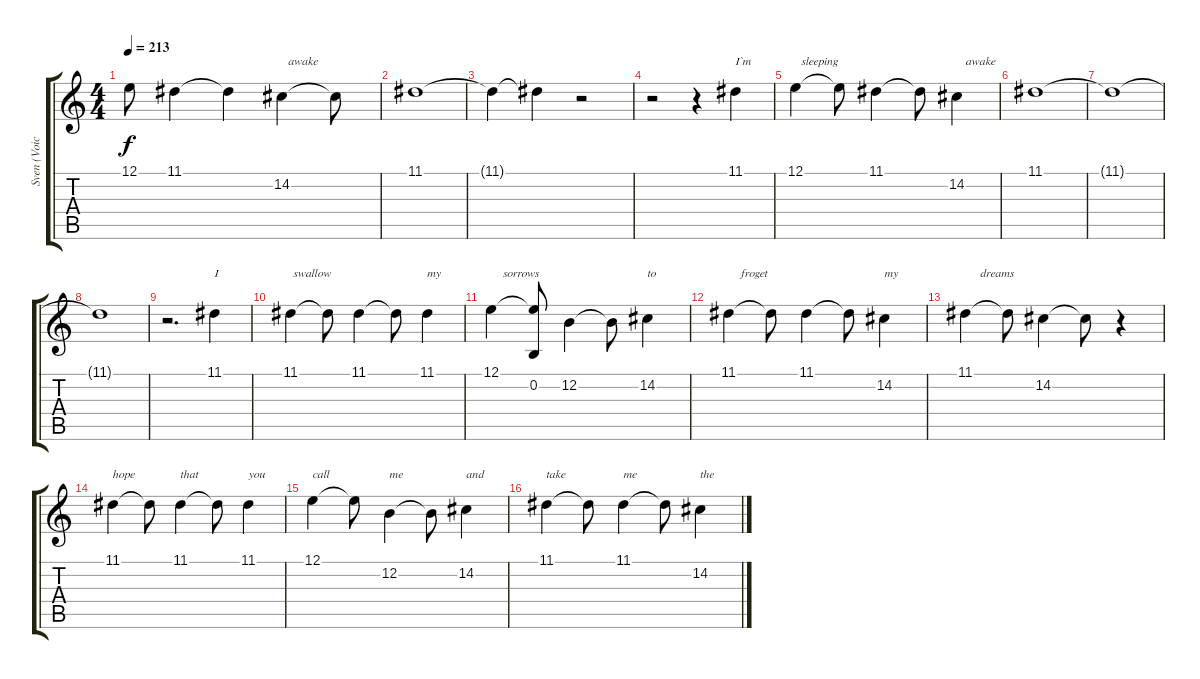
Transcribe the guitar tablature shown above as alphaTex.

\track ("Sven (Voice)" "Sven (Voic") {instrument lead2sawtooth}
\staff {score tabs}
\tuning (E4 B3 G3 D3 A2 E2) {hide}
\ts (4 4)
\tempo 213
\clef g2
\ks c
12.1{t}.8{dy f} 11.1.4 11.1{t}.4{txt "                    awake"} 14.2.4 14.2{t}.8 |
11.1.1 |
11.1{t}.4 11.1{t}.4 r.2 |
r.2 r.4 11.1.4{txt "I`m"} |
12.1.4{txt "  sleeping "} 12.1{t}.8 11.1.4 11.1{t}.8 14.2.4{txt "   awake"} |
11.1.1 |
11.1{t}.1 |
11.1{t}.1 |
r.2{d} 11.1.4{txt "I"} |
11.1.4{txt " swallow"} 11.1{t}.8 11.1.4 11.1{t}.8 11.1.4{txt "my"} |
12.1.4{txt "    sorrows"} (12.1{t} 0.2).8 12.2.4 12.2{t}.8 14.2.4{txt "to"} |
11.1.4{txt "    froget"} 11.1{t}.8 11.1.4 11.1{t}.8 14.2.4{txt "my"} |
11.1.4{txt "     dreams"} 11.1{t}.8 14.2.4 14.2{t}.8 r.4 |
11.1.4{txt "hope"} 11.1{t}.8 11.1.4{txt "that"} 11.1{t}.8 11.1.4{txt "you"} |
12.1.4{txt "call"} 12.1{t}.8 12.2.4{txt "me"} 12.2{t}.8 14.2.4{txt "and"} |
11.1.4{txt "take"} 11.1{t}.8 11.1.4{txt "me"} 11.1{t}.8 14.2.4{txt "the"}
